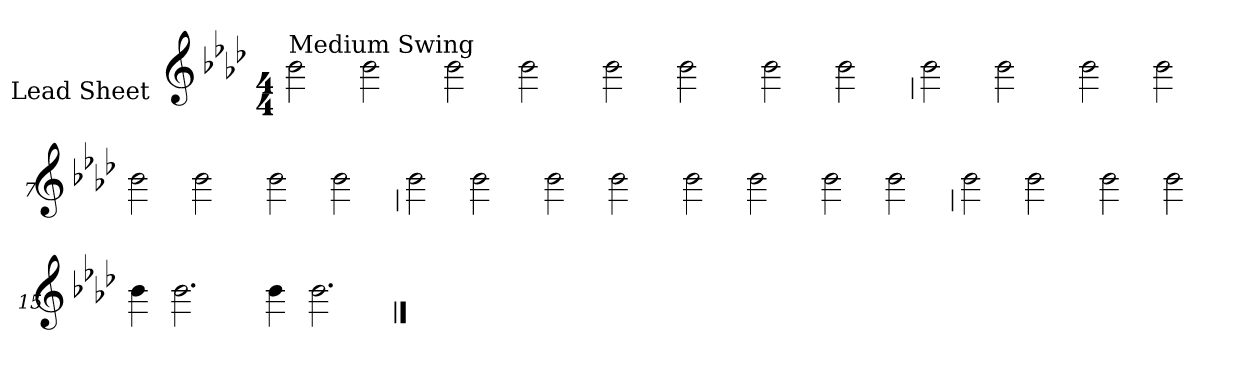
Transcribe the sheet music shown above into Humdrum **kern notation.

**kern
*part1
*staff1
*I"Lead Sheet
*stria0
*clefG2
*k[b-e-a-d-]
*f:
*M4/4
=1||
!LO:TX:a:t=Medium Swing
2b-
2b-
=2-
2b-
2b-
=3-
2b-
2b-
=4-
2b-
2b-
!!LO:LB:g=z
=5
2b-
2b-
=6-
2b-
2b-
=7-
2b-
2b-
=8-
2b-
2b-
!!LO:LB:g=z
=9
2b-
2b-
=10-
2b-
2b-
=11-
2b-
2b-
=12-
2b-
2b-
!!LO:LB:g=z
=13
2b-
2b-
=14-
2b-
2b-
=15-
4b-
2.b-
=16-
4b-
2.b-
==
*-
